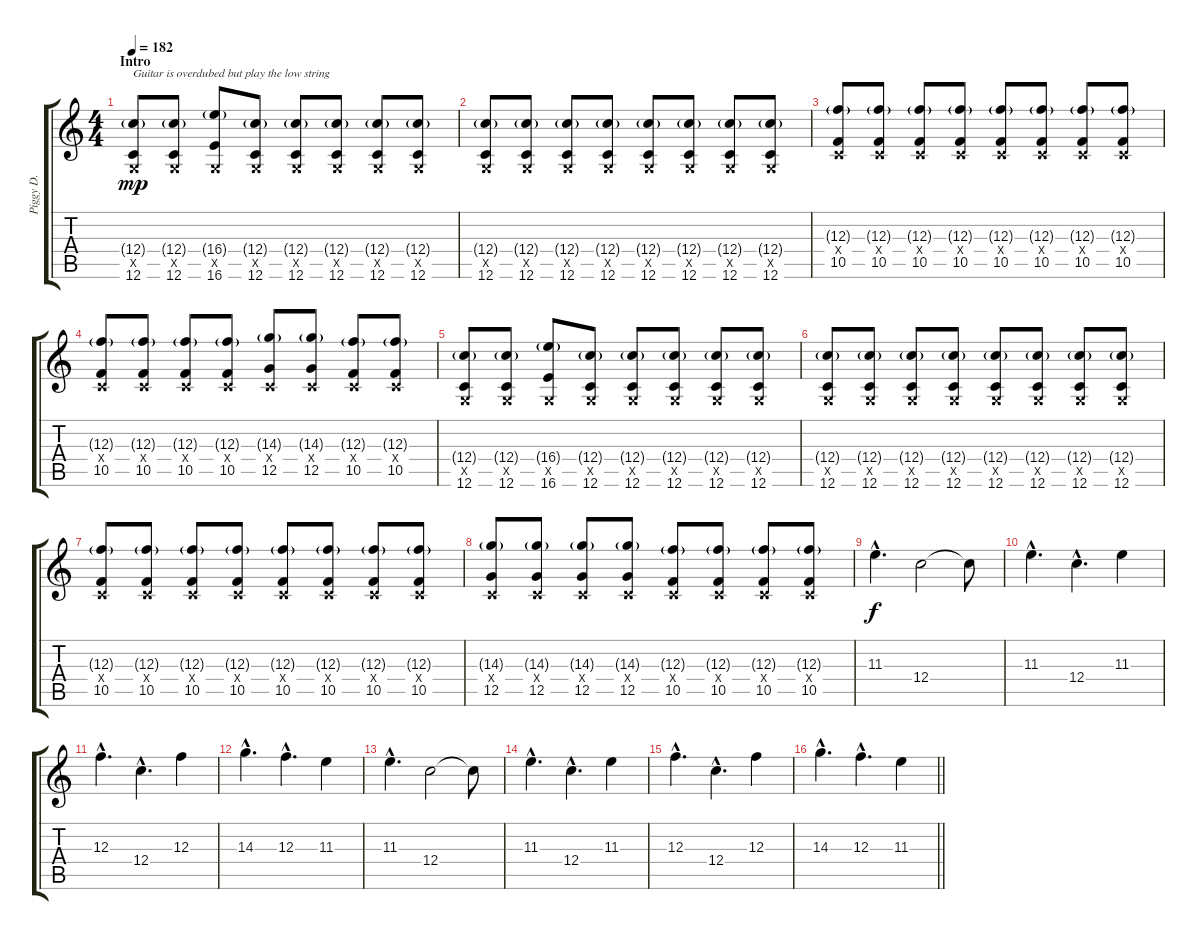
\track ("Piggy D." "Piggy D.") {instrument distortionguitar}
\staff {score tabs}
\tuning (D4 A3 F3 C3 G2 C2) {hide}
\ts (4 4)
\section ("" "Intro")
\tempo 182
\clef g2
\ks c
(12.4{g} 0.5{x} 12.6).8{txt "Guitar is overdubed but play the low string" dy mp instrument distortionguitar} (12.4{g} 0.5{x} 12.6).8 (16.4{g} 0.5{x} 16.6).8 (12.4{g} 0.5{x} 12.6).8 (12.4{g} 0.5{x} 12.6).8 (12.4{g} 0.5{x} 12.6).8 (12.4{g} 0.5{x} 12.6).8 (12.4{g} 0.5{x} 12.6).8 |
(12.4{g} 0.5{x} 12.6).8 (12.4{g} 0.5{x} 12.6).8 (12.4{g} 0.5{x} 12.6).8 (12.4{g} 0.5{x} 12.6).8 (12.4{g} 0.5{x} 12.6).8 (12.4{g} 0.5{x} 12.6).8 (12.4{g} 0.5{x} 12.6).8 (12.4{g} 0.5{x} 12.6).8 |
(12.3{g} 0.4{x} 10.5).8 (12.3{g} 0.4{x} 10.5).8 (12.3{g} 0.4{x} 10.5).8 (12.3{g} 0.4{x} 10.5).8 (12.3{g} 0.4{x} 10.5).8 (12.3{g} 0.4{x} 10.5).8 (12.3{g} 0.4{x} 10.5).8 (12.3{g} 0.4{x} 10.5).8 |
(12.3{g} 0.4{x} 10.5).8 (12.3{g} 0.4{x} 10.5).8 (12.3{g} 0.4{x} 10.5).8 (12.3{g} 0.4{x} 10.5).8 (14.3{g} 0.4{x} 12.5).8 (14.3{g} 0.4{x} 12.5).8 (12.3{g} 0.4{x} 10.5).8 (12.3{g} 0.4{x} 10.5).8 |
(12.4{g} 0.5{x} 12.6).8 (12.4{g} 0.5{x} 12.6).8 (16.4{g} 0.5{x} 16.6).8 (12.4{g} 0.5{x} 12.6).8 (12.4{g} 0.5{x} 12.6).8 (12.4{g} 0.5{x} 12.6).8 (12.4{g} 0.5{x} 12.6).8 (12.4{g} 0.5{x} 12.6).8 |
(12.4{g} 0.5{x} 12.6).8 (12.4{g} 0.5{x} 12.6).8 (12.4{g} 0.5{x} 12.6).8 (12.4{g} 0.5{x} 12.6).8 (12.4{g} 0.5{x} 12.6).8 (12.4{g} 0.5{x} 12.6).8 (12.4{g} 0.5{x} 12.6).8 (12.4{g} 0.5{x} 12.6).8 |
(12.3{g} 0.4{x} 10.5).8 (12.3{g} 0.4{x} 10.5).8 (12.3{g} 0.4{x} 10.5).8 (12.3{g} 0.4{x} 10.5).8 (12.3{g} 0.4{x} 10.5).8 (12.3{g} 0.4{x} 10.5).8 (12.3{g} 0.4{x} 10.5).8 (12.3{g} 0.4{x} 10.5).8 |
(14.3{g} 0.4{x} 12.5).8 (14.3{g} 0.4{x} 12.5).8 (14.3{g} 0.4{x} 12.5).8 (14.3{g} 0.4{x} 12.5).8 (12.3{g} 0.4{x} 10.5).8 (12.3{g} 0.4{x} 10.5).8 (12.3{g} 0.4{x} 10.5).8 (12.3{g} 0.4{x} 10.5).8 |
11.3{hac}.4{d dy f} 12.4.2 12.4{t}.8 |
11.3{hac}.4{d} 12.4{hac}.4{d} 11.3.4 |
12.3{hac}.4{d} 12.4{hac}.4{d} 12.3.4 |
14.3{hac}.4{d} 12.3{hac}.4{d} 11.3.4 |
11.3{hac}.4{d} 12.4.2 12.4{t}.8 |
11.3{hac}.4{d} 12.4{hac}.4{d} 11.3.4 |
12.3{hac}.4{d} 12.4{hac}.4{d} 12.3.4 |
\barLineRight lightlight
14.3{hac}.4{d} 12.3{hac}.4{d} 11.3.4
